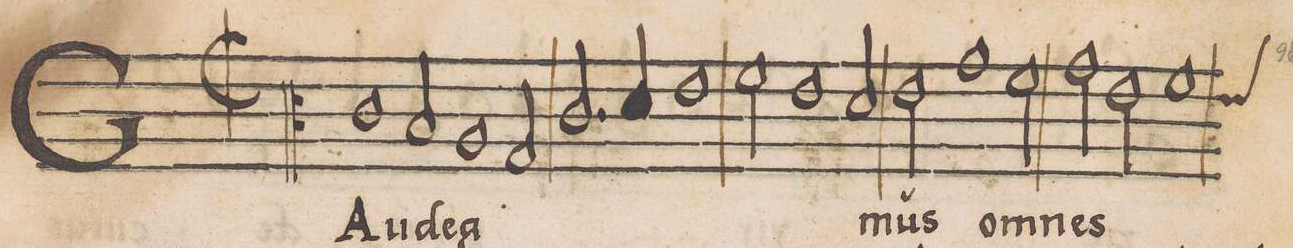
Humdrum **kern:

**kern	**text	**text
*I"CANTVS	*	*
*clefC3	*	*
*k[]	*	*
*met(C|)	*	*
*M2/1	*	*
1c	GAu-	.
2B/	-de-	.
1A/	-a-	.
=2-	=2-	=2-
2G/	.	.
2.c/	.	.
4d/	.	.
=3-	=3-	=3-
1e	.	.
2f\	.	.
1e\	.	.
=4-	=4-	=4-
2d/	.	.
2e\	-mŭs	.
1g\	om-	.
=5-	=5-	=5-
2f\	.	.
2g\	-nes	.
2e\	.	.
=6-	=6-	=6-
*custos:e	*	*
1f	.	.
*-	*-	*-
